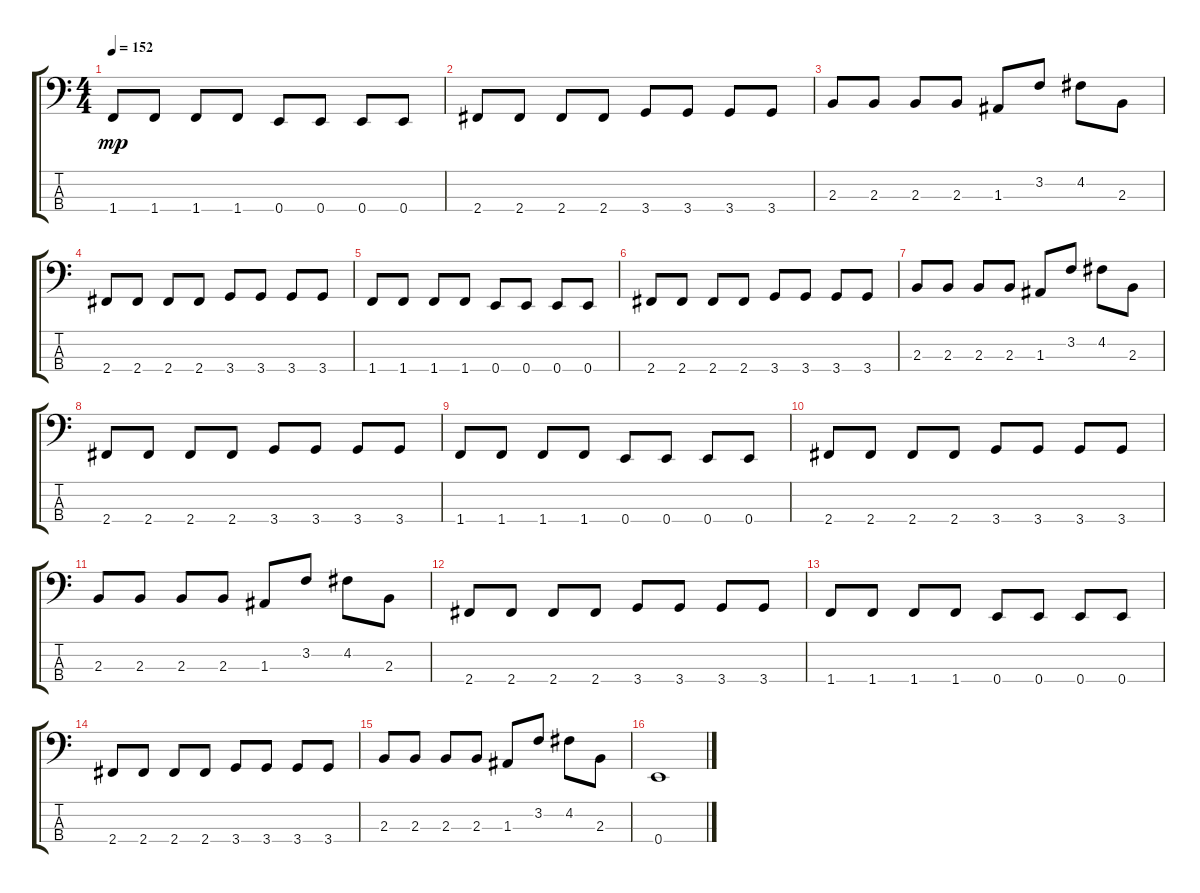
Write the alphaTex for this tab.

\track "" {instrument electricbasspick}
\staff {score tabs}
\tuning (G2 D2 A1 E1) {hide}
\ts (4 4)
\tempo 152
\clef f4
\ks c
1.4.8{dy mp} 1.4.8 1.4.8 1.4.8 0.4.8 0.4.8 0.4.8 0.4.8 |
2.4.8 2.4.8 2.4.8 2.4.8 3.4.8 3.4.8 3.4.8 3.4.8 |
2.3.8 2.3.8 2.3.8 2.3.8 1.3.8 3.2.8 4.2.8 2.3.8 |
2.4.8 2.4.8 2.4.8 2.4.8 3.4.8 3.4.8 3.4.8 3.4.8 |
1.4.8 1.4.8 1.4.8 1.4.8 0.4.8 0.4.8 0.4.8 0.4.8 |
2.4.8 2.4.8 2.4.8 2.4.8 3.4.8 3.4.8 3.4.8 3.4.8 |
2.3.8 2.3.8 2.3.8 2.3.8 1.3.8 3.2.8 4.2.8 2.3.8 |
2.4.8 2.4.8 2.4.8 2.4.8 3.4.8 3.4.8 3.4.8 3.4.8 |
1.4.8 1.4.8 1.4.8 1.4.8 0.4.8 0.4.8 0.4.8 0.4.8 |
2.4.8 2.4.8 2.4.8 2.4.8 3.4.8 3.4.8 3.4.8 3.4.8 |
2.3.8 2.3.8 2.3.8 2.3.8 1.3.8 3.2.8 4.2.8 2.3.8 |
2.4.8 2.4.8 2.4.8 2.4.8 3.4.8 3.4.8 3.4.8 3.4.8 |
1.4.8 1.4.8 1.4.8 1.4.8 0.4.8 0.4.8 0.4.8 0.4.8 |
2.4.8 2.4.8 2.4.8 2.4.8 3.4.8 3.4.8 3.4.8 3.4.8 |
2.3.8 2.3.8 2.3.8 2.3.8 1.3.8 3.2.8 4.2.8 2.3.8 |
0.4.1
